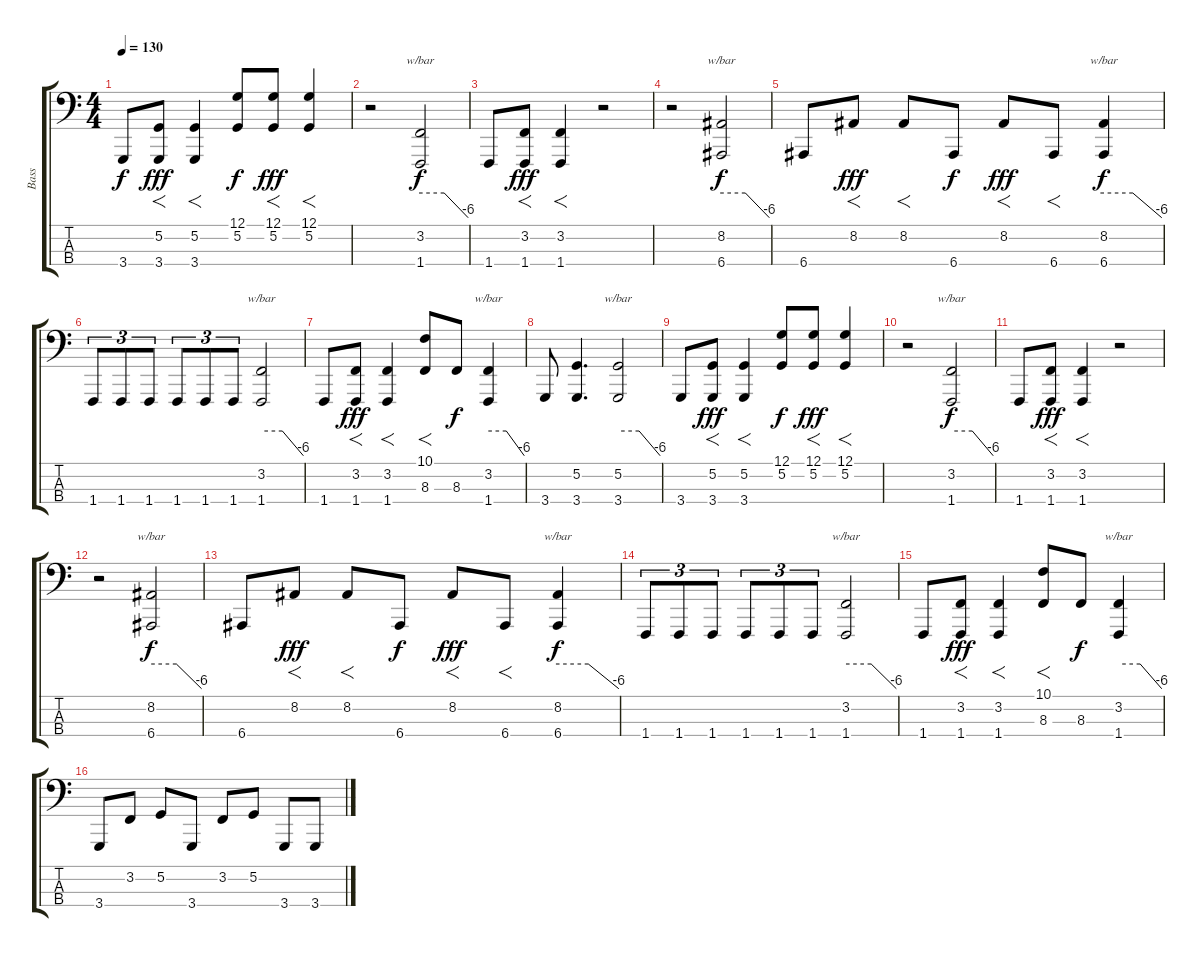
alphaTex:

\track ("Bass" "Bass") {instrument lead2sawtooth}
\staff {score tabs}
\tuning (G2 D2 A1 E1) {hide}
\ts (4 4)
\tempo 130
\clef f4
\ks c
3.4.8{dy f} (5.2 3.4).8{f dy fff} (5.2 3.4).4{f} (12.1 5.2).8{dy f} (12.1 5.2).8{f dy fff} (12.1 5.2).4{f} |
r.2 (3.2 1.4).2{tbe (custom default 0 0 30 0 60 -24) dy f} |
1.4.8 (3.2 1.4).8{f dy fff} (3.2 1.4).4{f} r.2 |
r.2 (8.2 6.4).2{tbe (custom default 0 0 30 0 60 -24) dy f} |
6.4.8 8.2.8{f dy fff} 8.2.8{f} 6.4.8{dy f} 8.2.8{f dy fff} 6.4.8{f} (8.2 6.4).4{tbe (custom default 0 0 30 0 60 -24) dy f} |
1.4.8{tu (3 2)} 1.4.8{tu (3 2)} 1.4.8{tu (3 2)} 1.4.8{tu (3 2)} 1.4.8{tu (3 2)} 1.4.8{tu (3 2)} (3.2 1.4).2{tbe (custom default 0 0 30 0 60 -24)} |
1.4.8 (3.2 1.4).8{f dy fff} (3.2 1.4).4{f} (10.1 8.3).8{f} 8.3.8{dy f} (3.2 1.4).4{tbe (custom default 0 0 30 0 60 -24)} |
3.4.8 (5.2 3.4).4{d} (5.2 3.4).2{tbe (custom default 0 0 30 0 60 -24)} |
3.4.8 (5.2 3.4).8{f dy fff} (5.2 3.4).4{f} (12.1 5.2).8{dy f} (12.1 5.2).8{f dy fff} (12.1 5.2).4{f} |
r.2 (3.2 1.4).2{tbe (custom default 0 0 30 0 60 -24) dy f} |
1.4.8 (3.2 1.4).8{f dy fff} (3.2 1.4).4{f} r.2 |
r.2 (8.2 6.4).2{tbe (custom default 0 0 30 0 60 -24) dy f} |
6.4.8 8.2.8{f dy fff} 8.2.8{f} 6.4.8{dy f} 8.2.8{f dy fff} 6.4.8{f} (8.2 6.4).4{tbe (custom default 0 0 30 0 60 -24) dy f} |
1.4.8{tu (3 2)} 1.4.8{tu (3 2)} 1.4.8{tu (3 2)} 1.4.8{tu (3 2)} 1.4.8{tu (3 2)} 1.4.8{tu (3 2)} (3.2 1.4).2{tbe (custom default 0 0 30 0 60 -24)} |
1.4.8 (3.2 1.4).8{f dy fff} (3.2 1.4).4{f} (10.1 8.3).8{f} 8.3.8{dy f} (3.2 1.4).4{tbe (custom default 0 0 30 0 60 -24)} |
3.4.8 3.2.8 5.2.8 3.4.8 3.2.8 5.2.8 3.4.8 3.4.8
